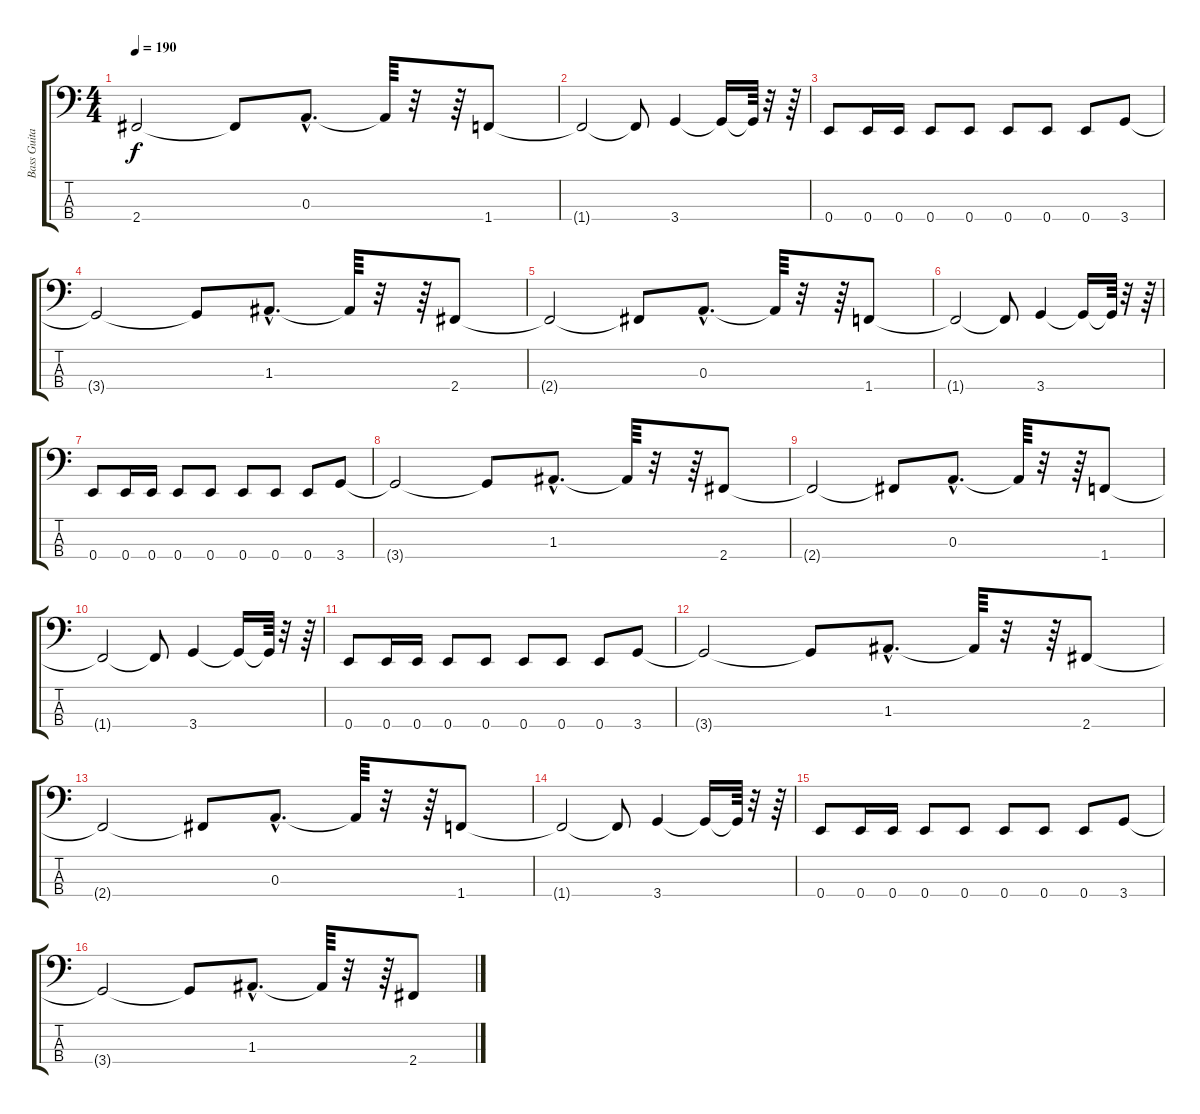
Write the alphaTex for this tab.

\track ("Bass Guitar" "Bass Guita") {instrument electricbassfinger}
\staff {score tabs}
\tuning (G2 D2 A1 E1) {hide}
\ts (4 4)
\tempo 190
\clef f4
\ks c
2.4{t}.2{dy f} 2.4{t}.8 0.3{hac}.8{d} 0.3{t}.64 r.32 r.64 1.4.8 |
1.4{t}.2 1.4{t}.8 3.4.4 3.4{t}.16 3.4{t}.64 r.32 r.64 |
0.4.8 0.4.16 0.4.16 0.4.8 0.4.8 0.4.8 0.4.8 0.4.8 3.4.8 |
3.4{t}.2 3.4{t}.8 1.3{hac}.8{d} 1.3{t}.64 r.32 r.64 2.4.8 |
2.4{t}.2 2.4{t}.8 0.3{hac}.8{d} 0.3{t}.64 r.32 r.64 1.4.8 |
1.4{t}.2 1.4{t}.8 3.4.4 3.4{t}.16 3.4{t}.64 r.32 r.64 |
0.4.8 0.4.16 0.4.16 0.4.8 0.4.8 0.4.8 0.4.8 0.4.8 3.4.8 |
3.4{t}.2 3.4{t}.8 1.3{hac}.8{d} 1.3{t}.64 r.32 r.64 2.4.8 |
2.4{t}.2 2.4{t}.8 0.3{hac}.8{d} 0.3{t}.64 r.32 r.64 1.4.8 |
1.4{t}.2 1.4{t}.8 3.4.4 3.4{t}.16 3.4{t}.64 r.32 r.64 |
0.4.8 0.4.16 0.4.16 0.4.8 0.4.8 0.4.8 0.4.8 0.4.8 3.4.8 |
3.4{t}.2 3.4{t}.8 1.3{hac}.8{d} 1.3{t}.64 r.32 r.64 2.4.8 |
2.4{t}.2 2.4{t}.8 0.3{hac}.8{d} 0.3{t}.64 r.32 r.64 1.4.8 |
1.4{t}.2 1.4{t}.8 3.4.4 3.4{t}.16 3.4{t}.64 r.32 r.64 |
0.4.8 0.4.16 0.4.16 0.4.8 0.4.8 0.4.8 0.4.8 0.4.8 3.4.8 |
3.4{t}.2 3.4{t}.8 1.3{hac}.8{d} 1.3{t}.64 r.32 r.64 2.4.8
